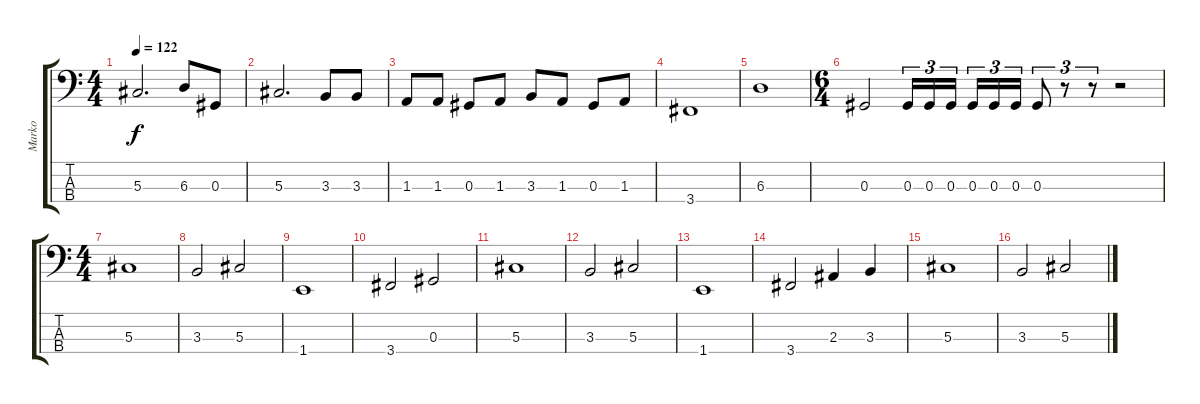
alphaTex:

\track ("Marko" "Marko") {instrument electricbassfinger}
\staff {score tabs}
\tuning (Gb2 Db2 Ab1 Eb1) {hide}
\ts (4 4)
\tempo 122
\clef f4
\ks c
5.3.2{d dy f} 6.3.8 0.3.8 |
5.3.2{d} 3.3.8 3.3.8 |
1.3.8 1.3.8 0.3.8 1.3.8 3.3.8 1.3.8 0.3.8 1.3.8 |
3.4.1 |
6.3.1 |
\ts (6 4)
0.3.2 0.3.16{tu (3 2)} 0.3.16{tu (3 2)} 0.3.16{tu (3 2) beam splitsecondary} 0.3.16{tu (3 2)} 0.3.16{tu (3 2)} 0.3.16{tu (3 2)} 0.3.8{tu (3 2)} r.8{tu (3 2)} r.8{tu (3 2)} r.2 |
\ts (4 4)
5.3.1 |
3.3.2 5.3.2 |
1.4.1 |
3.4.2 0.3.2 |
5.3.1 |
3.3.2 5.3.2 |
1.4.1 |
3.4.2 2.3.4 3.3.4 |
5.3.1 |
3.3.2 5.3.2
